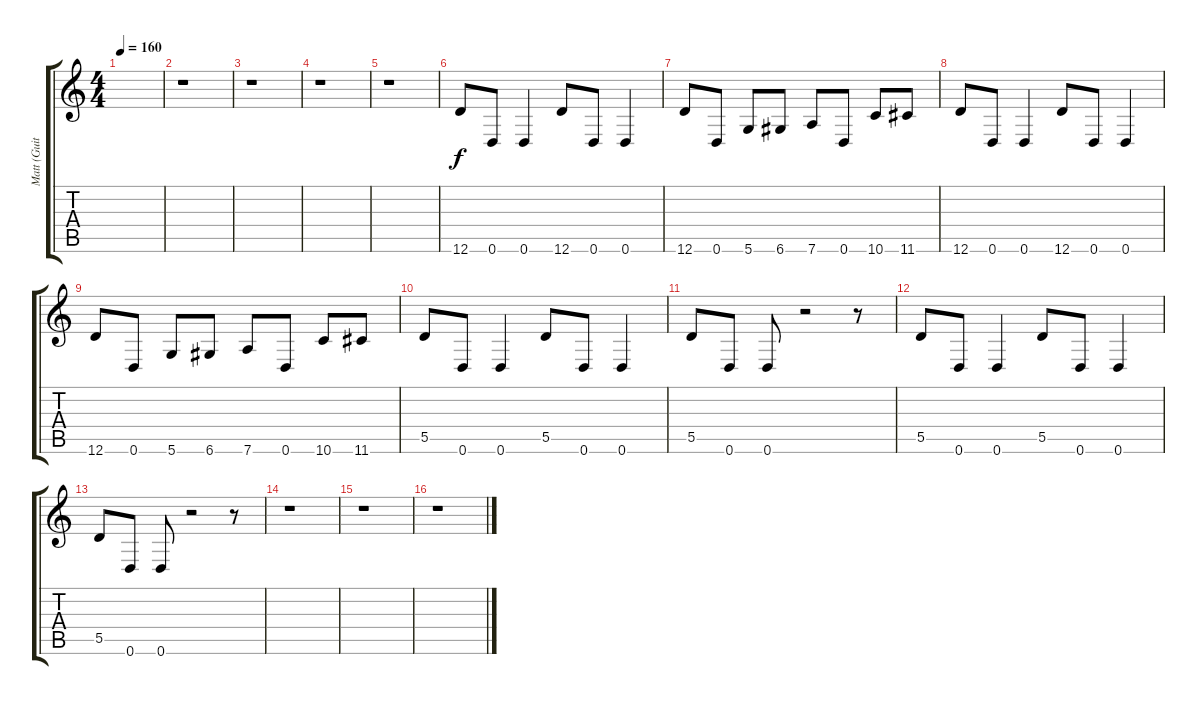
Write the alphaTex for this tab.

\track ("Matt (Guitar2)" "Matt (Guit") {instrument distortionguitar}
\staff {score tabs}
\tuning (E4 B3 G3 D3 A2 D2) {hide}
\ts (4 4)
\tempo 160
\clef g2
\ks c
|
r.1 |
r.1 |
r.1 |
r.1 |
12.6.8{balance 2} 0.6.8 0.6.4 12.6.8 0.6.8 0.6.4 |
12.6.8 0.6.8 5.6.8 6.6.8 7.6.8 0.6.8 10.6.8 11.6.8 |
12.6.8{balance 2} 0.6.8 0.6.4 12.6.8 0.6.8 0.6.4 |
12.6.8 0.6.8 5.6.8 6.6.8 7.6.8 0.6.8 10.6.8 11.6.8 |
5.5.8 0.6.8 0.6.4 5.5.8 0.6.8 0.6.4 |
5.5.8 0.6.8 0.6.8 r.2 r.8 |
5.5.8 0.6.8 0.6.4 5.5.8 0.6.8 0.6.4 |
5.5.8 0.6.8 0.6.8 r.2 r.8 |
r.1 |
r.1 |
r.1
